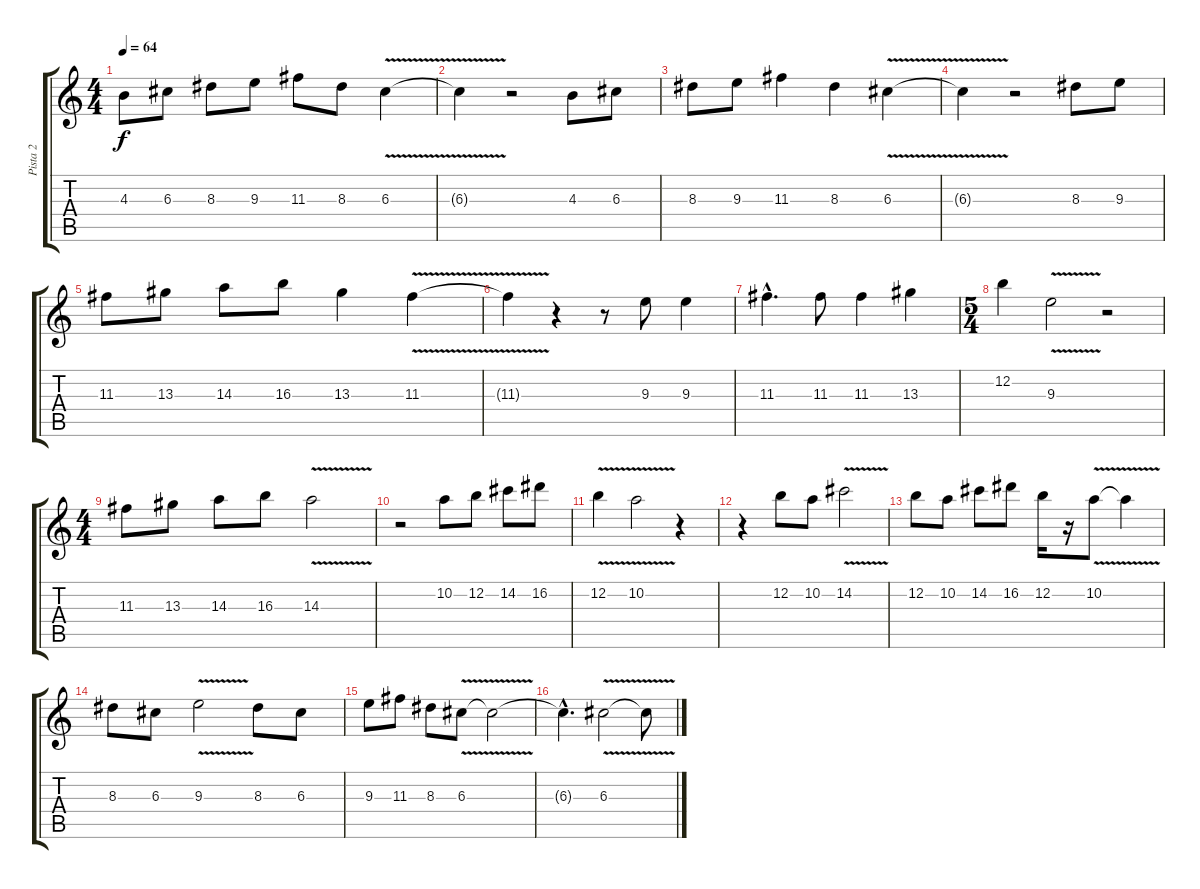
\track ("Pista 2" "Pista 2") {instrument overdrivenguitar}
\staff {score tabs}
\tuning (E4 B3 G3 D3 A2 E2) {hide}
\ts (4 4)
\tempo 64
\clef g2
\ks c
4.3.8{dy f instrument overdrivenguitar} 6.3.8 8.3.8 9.3.8 11.3.8 8.3.8 6.3{v}.4 |
6.3{t}.4 r.2 4.3.8 6.3.8 |
8.3.8 9.3.8 11.3.4 8.3.4 6.3{v}.4 |
6.3{t}.4 r.2 8.3.8 9.3.8 |
11.3.8 13.3.8 14.3.8 16.3.8 13.3.4 11.3{v}.4 |
11.3{t}.4 r.4 r.8 9.3.8 9.3.4 |
11.3{hac}.4{d} 11.3.8 11.3.4 13.3.4 |
\ts (5 4)
12.2.4 9.3{v}.2 r.2 |
\ts (4 4)
11.3.8 13.3.8 14.3.8 16.3.8 14.3{v}.2 |
r.2 10.2.8 12.2.8 14.2.8 16.2.8 |
12.2{v}.4 10.2{v}.2 r.4 |
r.4 12.2.8 10.2.8 14.2{v}.2 |
12.2.8 10.2.8 14.2.8 16.2.8 12.2.16 r.16 10.2{v}.8 10.2{t}.4 |
8.3.8 6.3.8 9.3{v}.2 8.3.8 6.3.8 |
9.3.8 11.3.8 8.3.8 6.3{v}.8 6.3{t}.2 |
6.3{hac t}.4{d} 6.3{v}.2 6.3{t}.8
